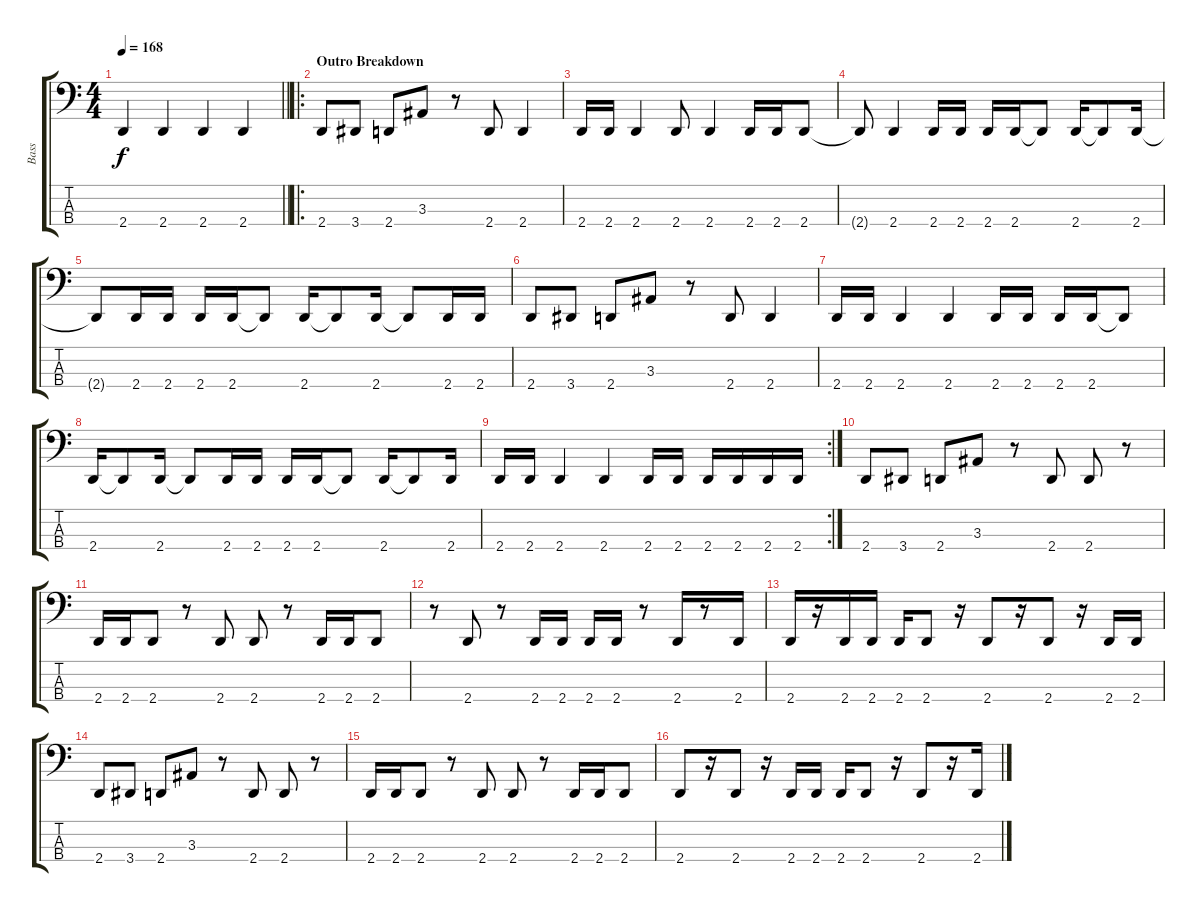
\track ("Bass" "Bass") {instrument electricbasspick}
\staff {score tabs}
\tuning (F2 C2 G1 C1) {hide}
\ts (4 4)
\tempo 168
\clef f4
\barLineRight lightlight
\ks c
2.4.4{dy f} 2.4.4 2.4.4 2.4.4 |
\ro
\section ("" "Outro Breakdown")
2.4.8 3.4.8 2.4.8 3.3.8 r.8 2.4.8 2.4.4 |
2.4.16 2.4.16 2.4.4 2.4.8 2.4.4 2.4.16 2.4.16 2.4.8 |
2.4{t}.8 2.4.4 2.4.16 2.4.16 2.4.16 2.4.16 2.4{t}.8 2.4.16 2.4{t}.8 2.4.16 |
2.4{t}.8 2.4.16 2.4.16 2.4.16 2.4.16 2.4{t}.8 2.4.16 2.4{t}.8 2.4.16 2.4{t}.8 2.4.16 2.4.16 |
2.4.8 3.4.8 2.4.8 3.3.8 r.8 2.4.8 2.4.4 |
2.4.16 2.4.16 2.4.4 2.4.4 2.4.16 2.4.16 2.4.16 2.4.16 2.4{t}.8 |
2.4.16 2.4{t}.8 2.4.16 2.4{t}.8 2.4.16 2.4.16 2.4.16 2.4.16 2.4{t}.8 2.4.16 2.4{t}.8 2.4.16 |
\rc 2
2.4.16 2.4.16 2.4.4 2.4.4 2.4.16 2.4.16 2.4.16 2.4.16 2.4.16 2.4.16 |
2.4.8 3.4.8 2.4.8 3.3.8 r.8 2.4.8 2.4.8 r.8 |
2.4.16 2.4.16 2.4.8 r.8 2.4.8 2.4.8 r.8 2.4.16 2.4.16 2.4.8 |
r.8 2.4.8 r.8 2.4.16 2.4.16 2.4.16 2.4.16 r.8 2.4.16 r.8 2.4.16 |
2.4.16 r.16 2.4.16 2.4.16 2.4.16 2.4.8 r.16 2.4.8 r.16 2.4.8 r.16 2.4.16 2.4.16 |
2.4.8 3.4.8 2.4.8 3.3.8 r.8 2.4.8 2.4.8 r.8 |
2.4.16 2.4.16 2.4.8 r.8 2.4.8 2.4.8 r.8 2.4.16 2.4.16 2.4.8 |
2.4.8 r.16 2.4.8 r.16 2.4.16 2.4.16 2.4.16 2.4.8 r.16 2.4.8 r.16 2.4.16
